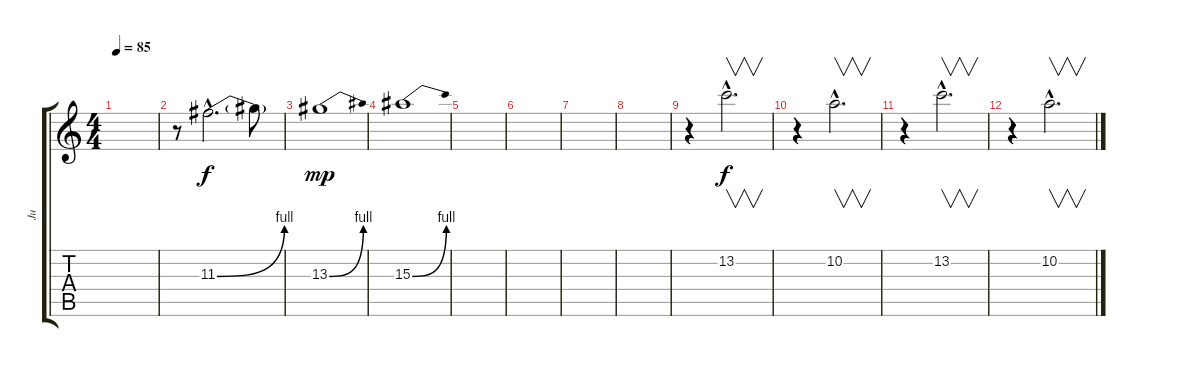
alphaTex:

\track ("Ju" "Ju") {instrument distortionguitar}
\staff {score tabs}
\tuning (E4 B3 G3 D3 A2 D2) {hide}
\ts (4 4)
\tempo 85
\clef g2
\ks c
|
r.8 11.3{be (bend 0 0 60 4) hac}.2{d} 11.3{t}.8{dy f} |
13.3{be (bend 0 0 60 4)}.1{dy mp} |
15.3{be (bend 0 0 60 4)}.1 |
|
|
|
|
r.4 13.2{hac}.2{v d dy f} |
r.4 10.2{hac}.2{v d} |
r.4 13.2{hac}.2{v d} |
r.4 10.2{hac}.2{v d}
